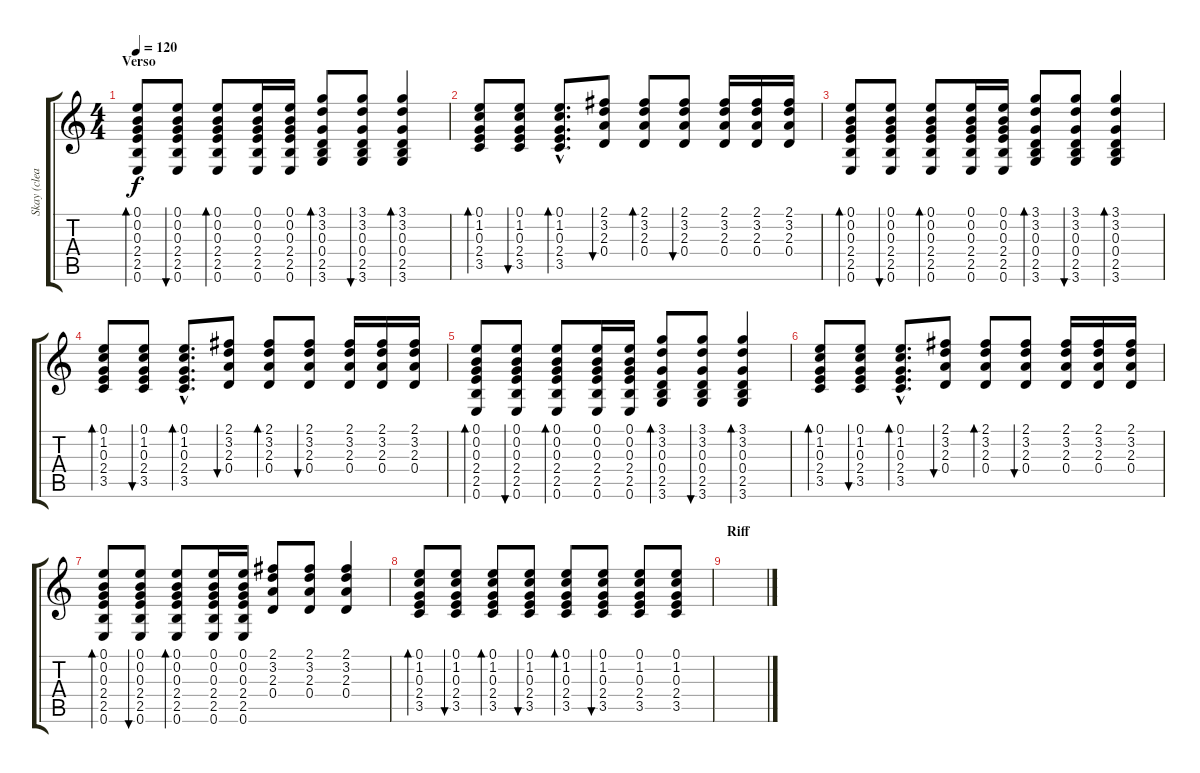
\track ("Skay (clean)" "Skay (clea") {instrument electricguitarclean}
\staff {score tabs}
\tuning (E4 B3 G3 D3 A2 E2) {hide}
\ts (4 4)
\section ("" "Verso")
\tempo 120
\clef g2
\ks c
(0.1 0.2 0.3 2.4 2.5 0.6).8{bd 30 dy f} (0.1 0.2 0.3 2.4 2.5 0.6).8{bu 30} (0.1 0.2 0.3 2.4 2.5 0.6).8{bd 30} (0.1 0.2 0.3 2.4 2.5 0.6).16 (0.1 0.2 0.3 2.4 2.5 0.6).16 (3.1 3.2 0.3 0.4 2.5 3.6).8{bd 30} (3.1 3.2 0.3 0.4 2.5 3.6).8{bu 30} (3.1 3.2 0.3 0.4 2.5 3.6).4{bd 30} |
(0.1 1.2 0.3 2.4 3.5).8{bd 30} (0.1 1.2 0.3 2.4 3.5).8{bu 30} (0.1{hac} 1.2{hac} 0.3{hac} 2.4{hac} 3.5{hac}).8{d bd 30} (2.1 3.2 2.3 0.4).8{bu 30} (2.1 3.2 2.3 0.4).8{bd 30} (2.1 3.2 2.3 0.4).8{bu 30} (2.1 3.2 2.3 0.4).16 (2.1 3.2 2.3 0.4).16 (2.1 3.2 2.3 0.4).16 |
(0.1 0.2 0.3 2.4 2.5 0.6).8{bd 30} (0.1 0.2 0.3 2.4 2.5 0.6).8{bu 30} (0.1 0.2 0.3 2.4 2.5 0.6).8{bd 30} (0.1 0.2 0.3 2.4 2.5 0.6).16 (0.1 0.2 0.3 2.4 2.5 0.6).16 (3.1 3.2 0.3 0.4 2.5 3.6).8{bd 30} (3.1 3.2 0.3 0.4 2.5 3.6).8{bu 30} (3.1 3.2 0.3 0.4 2.5 3.6).4{bd 30} |
(0.1 1.2 0.3 2.4 3.5).8{bd 30} (0.1 1.2 0.3 2.4 3.5).8{bu 30} (0.1{hac} 1.2{hac} 0.3{hac} 2.4{hac} 3.5{hac}).8{d bd 30} (2.1 3.2 2.3 0.4).8{bu 30} (2.1 3.2 2.3 0.4).8{bd 30} (2.1 3.2 2.3 0.4).8{bu 30} (2.1 3.2 2.3 0.4).16 (2.1 3.2 2.3 0.4).16 (2.1 3.2 2.3 0.4).16 |
(0.1 0.2 0.3 2.4 2.5 0.6).8{bd 30} (0.1 0.2 0.3 2.4 2.5 0.6).8{bu 30} (0.1 0.2 0.3 2.4 2.5 0.6).8{bd 30} (0.1 0.2 0.3 2.4 2.5 0.6).16 (0.1 0.2 0.3 2.4 2.5 0.6).16 (3.1 3.2 0.3 0.4 2.5 3.6).8{bd 30} (3.1 3.2 0.3 0.4 2.5 3.6).8{bu 30} (3.1 3.2 0.3 0.4 2.5 3.6).4{bd 30} |
(0.1 1.2 0.3 2.4 3.5).8{bd 30} (0.1 1.2 0.3 2.4 3.5).8{bu 30} (0.1{hac} 1.2{hac} 0.3{hac} 2.4{hac} 3.5{hac}).8{d bd 30} (2.1 3.2 2.3 0.4).8{bu 30} (2.1 3.2 2.3 0.4).8{bd 30} (2.1 3.2 2.3 0.4).8{bu 30} (2.1 3.2 2.3 0.4).16 (2.1 3.2 2.3 0.4).16 (2.1 3.2 2.3 0.4).16 |
(0.1 0.2 0.3 2.4 2.5 0.6).8{bd 30} (0.1 0.2 0.3 2.4 2.5 0.6).8{bu 30} (0.1 0.2 0.3 2.4 2.5 0.6).8{bd 30} (0.1 0.2 0.3 2.4 2.5 0.6).16 (0.1 0.2 0.3 2.4 2.5 0.6).16 (2.1 3.2 2.3 0.4).8 (2.1 3.2 2.3 0.4).8 (2.1 3.2 2.3 0.4).4 |
(0.1 1.2 0.3 2.4 3.5).8{bd 30} (0.1 1.2 0.3 2.4 3.5).8{bu 30} (0.1 1.2 0.3 2.4 3.5).8{bd 30} (0.1 1.2 0.3 2.4 3.5).8{bu 30} (0.1 1.2 0.3 2.4 3.5).8{bd 30} (0.1 1.2 0.3 2.4 3.5).8{bu 30} (0.1 1.2 0.3 2.4 3.5).8 (0.1 1.2 0.3 2.4 3.5).8 |
\section ("" "Riff")
